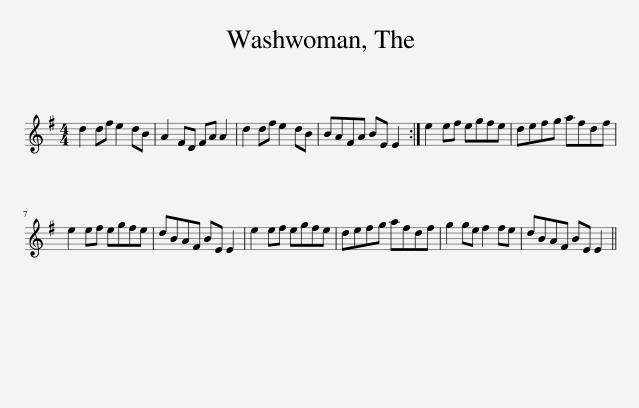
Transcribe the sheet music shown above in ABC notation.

X:1
L:1/8
M:4/4
I:linebreak $
K:Emin
V:1 treble
V:1
 d2 df e2 dB | A2 FD FA A2 | d2 df e2 dB | BAFA BE E2 :| e2 ef egfe | %5
 defg afdf |$ e2 ef egfe | dBAF BE E2 | e2 ef egfe | defg afdf | %10
 g2 ge f2 fe | dBAF BE E2 || %12
